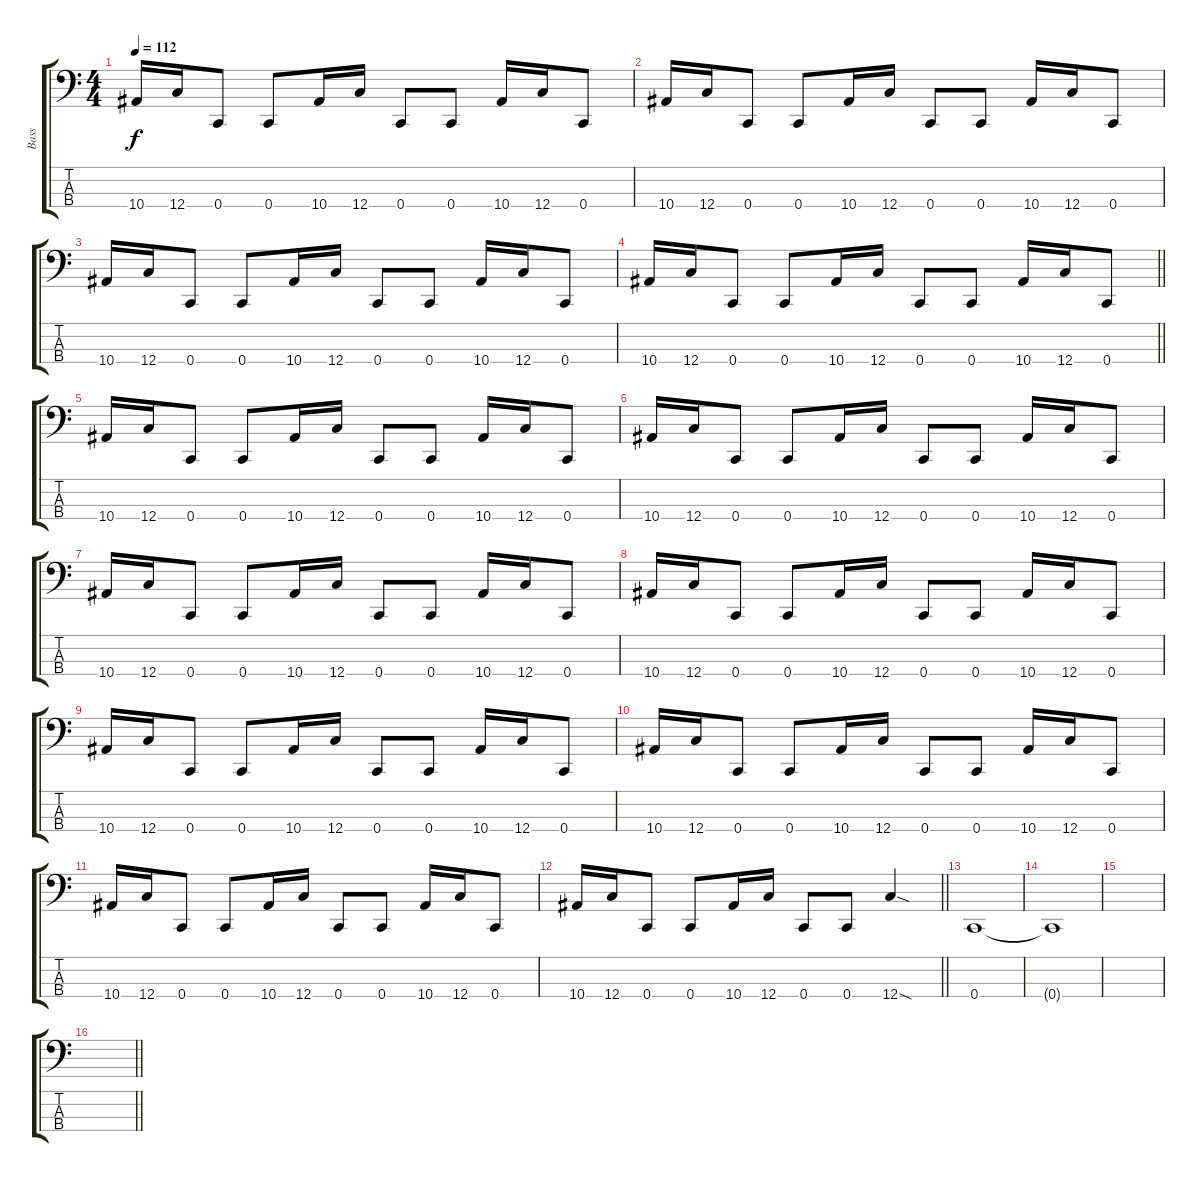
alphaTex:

\track ("Bass" "Bass") {instrument electricbasspick}
\staff {score tabs}
\tuning (G2 C2 G1 C1) {hide}
\ts (4 4)
\tempo 112
\clef f4
\ks c
10.4.16{dy f} 12.4.16 0.4.8 0.4.8 10.4.16 12.4.16 0.4.8 0.4.8 10.4.16 12.4.16 0.4.8 |
10.4.16 12.4.16 0.4.8 0.4.8 10.4.16 12.4.16 0.4.8 0.4.8 10.4.16 12.4.16 0.4.8 |
10.4.16 12.4.16 0.4.8 0.4.8 10.4.16 12.4.16 0.4.8 0.4.8 10.4.16 12.4.16 0.4.8 |
\barLineRight lightlight
10.4.16 12.4.16 0.4.8 0.4.8 10.4.16 12.4.16 0.4.8 0.4.8 10.4.16 12.4.16 0.4.8 |
10.4.16 12.4.16 0.4.8 0.4.8 10.4.16 12.4.16 0.4.8 0.4.8 10.4.16 12.4.16 0.4.8 |
10.4.16 12.4.16 0.4.8 0.4.8 10.4.16 12.4.16 0.4.8 0.4.8 10.4.16 12.4.16 0.4.8 |
10.4.16 12.4.16 0.4.8 0.4.8 10.4.16 12.4.16 0.4.8 0.4.8 10.4.16 12.4.16 0.4.8 |
10.4.16 12.4.16 0.4.8 0.4.8 10.4.16 12.4.16 0.4.8 0.4.8 10.4.16 12.4.16 0.4.8 |
10.4.16 12.4.16 0.4.8 0.4.8 10.4.16 12.4.16 0.4.8 0.4.8 10.4.16 12.4.16 0.4.8 |
10.4.16 12.4.16 0.4.8 0.4.8 10.4.16 12.4.16 0.4.8 0.4.8 10.4.16 12.4.16 0.4.8 |
10.4.16 12.4.16 0.4.8 0.4.8 10.4.16 12.4.16 0.4.8 0.4.8 10.4.16 12.4.16 0.4.8 |
\barLineRight lightlight
10.4.16 12.4.16 0.4.8 0.4.8 10.4.16 12.4.16 0.4.8 0.4.8 12.4{sod}.4 |
0.4.1 |
0.4{t}.1 |
|
\barLineRight lightlight
